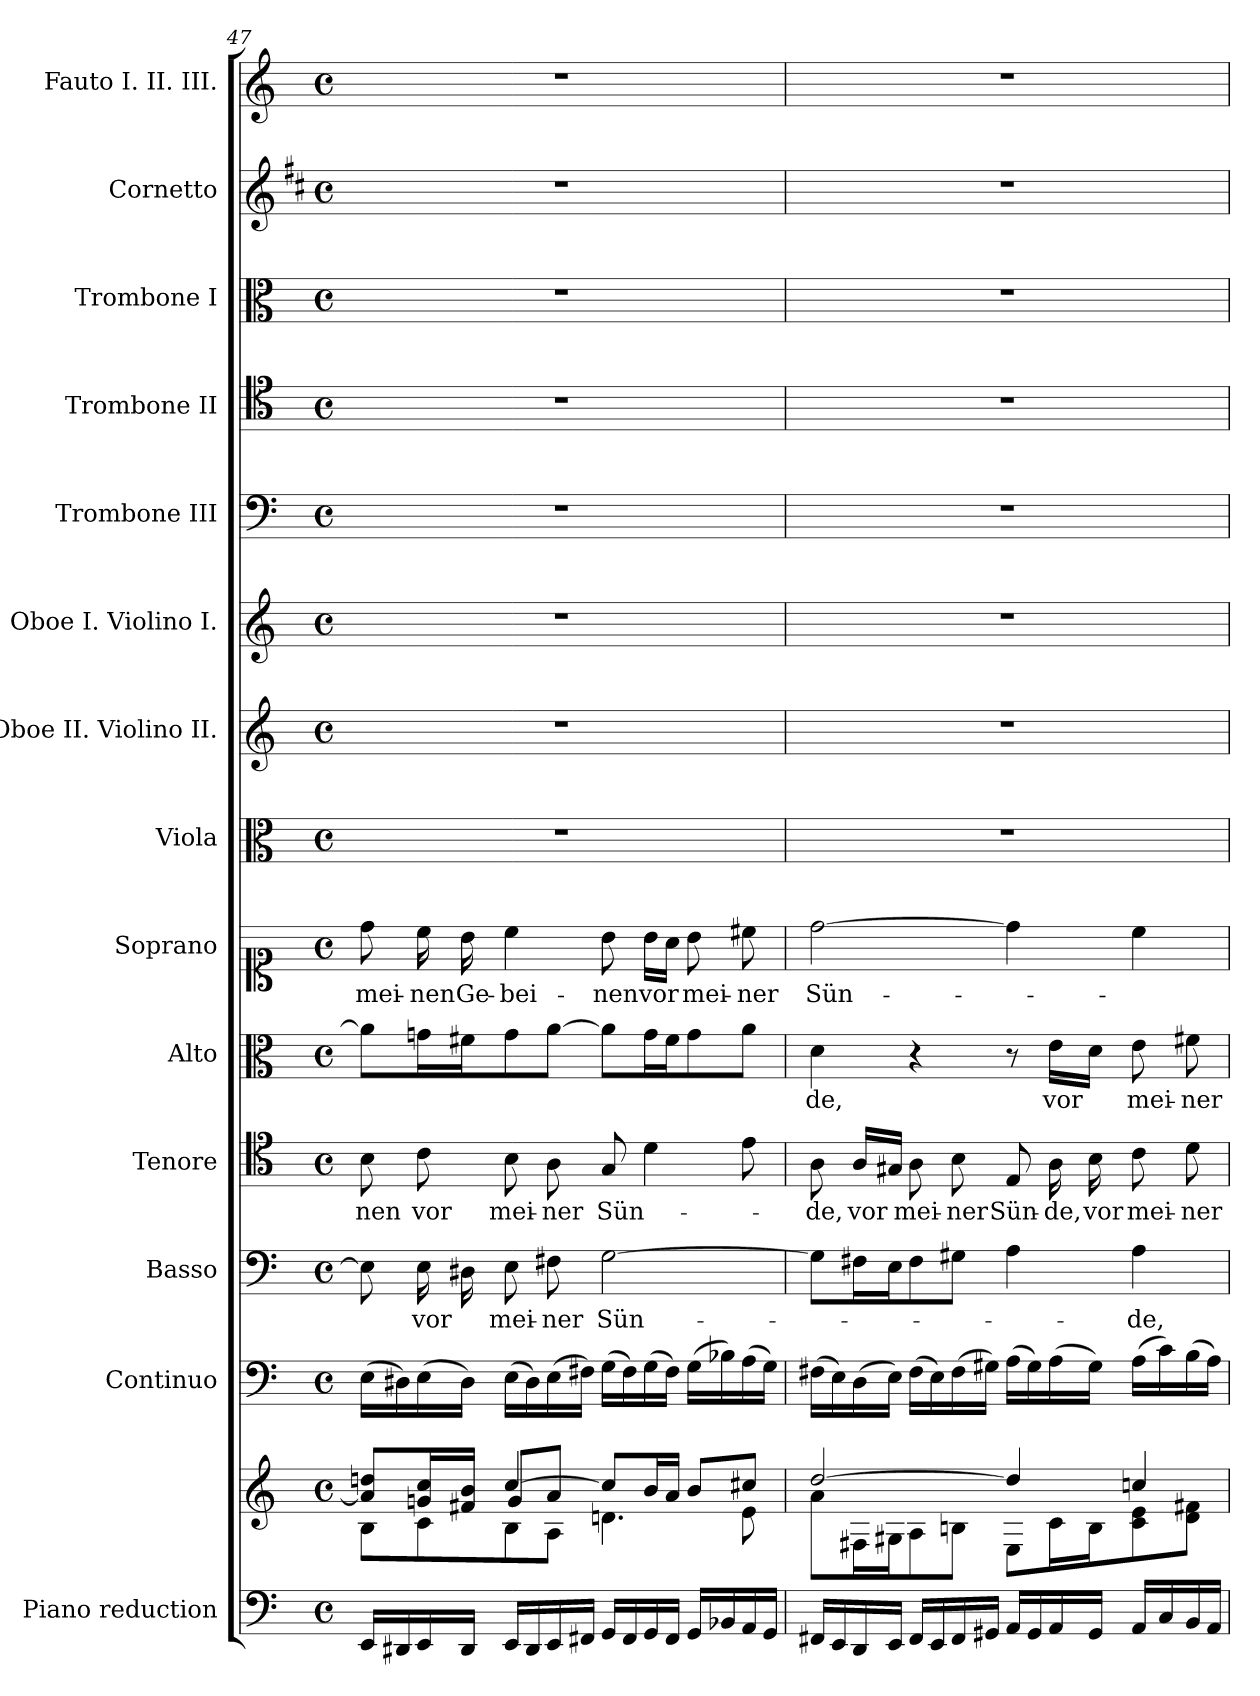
**kern	**kern	**kern	**kern	**text	**kern	**text	**kern	**text	**kern	**text	**kern	**kern	**kern	**kern	**kern	**kern	**kern	**kern
*part14	*part14	*part13	*part12	*part12	*part11	*part11	*part10	*part10	*part9	*part9	*part8	*part7	*part6	*part5	*part4	*part3	*part2	*part1
*staff15	*staff14	*staff13	*staff12	*staff12	*staff11	*staff11	*staff10	*staff10	*staff9	*staff9	*staff8	*staff7	*staff6	*staff5	*staff4	*staff3	*staff2	*staff1
*I"Piano reduction	*	*I"Continuo	*I"Basso	*	*I"Tenore	*	*I"Alto	*	*I"Soprano	*	*I"Viola	*I"Oboe II. Violino II.	*I"Oboe I. Violino I.	*I"Trombone III	*I"Trombone II	*I"Trombone I	*I"Cornetto	*I"Fauto I. II. III.
*I'Pno	*	*	*	*	*	*	*	*	*	*	*	*	*I'Ob	*I'Trb	*I'Trb	*I'Trb	*	*
*clefF4	*clefG2	*clefF4	*clefF4	*	*clefC4	*	*clefC3	*	*clefC1	*	*clefC3	*clefG2	*clefG2	*clefF4	*clefC4	*clefC3	*clefG2	*clefG2
*	*	*	*	*	*	*	*	*	*	*	*	*	*	*	*ITrd7c12	*ITrd7c12	*ITrd1c2	*
*k[]	*k[]	*k[]	*k[]	*	*k[]	*	*k[]	*	*k[]	*	*k[]	*k[]	*k[]	*k[]	*k[]	*k[]	*k[]	*k[]
*M4/4	*M4/4	*M4/4	*M4/4	*	*M4/4	*	*M4/4	*	*M4/4	*	*M4/4	*M4/4	*M4/4	*M4/4	*M4/4	*M4/4	*M4/4	*M4/4
*met(c)	*met(c)	*met(c)	*met(c)	*	*met(c)	*	*met(c)	*	*met(c)	*	*met(c)	*met(c)	*met(c)	*met(c)	*met(c)	*met(c)	*met(c)	*met(c)
=47	=47	=47	=47	=47	=47	=47	=47	=47	=47	=47	=47	=47	=47	=47	=47	=47	=47	=47
*	*^	*	*	*	*	*	*	*	*	*	*	*	*	*	*	*	*	*
*	*	*^	*	*	*	*	*	*	*	*	*	*	*	*	*	*	*	*	*
!	!	!	!	!	!	!	!	!LO:LY:b	!	!	!	!LO:LY:b	!	!	!	!	!	!	!	!
16EE/LL	8a/] 8ddn/L	8B\L	4ryy	(16E\LL	8E\]	.	8B\	-nen	8a\L]	.	8dd\	mei-	1r	1r	1r	1r	1r	1r	1r	1r
16DD#X/	.	.	.	16D#X\)	.	.	.	.	.	.	.	.	.	.	.	.	.	.	.	.
!	!	!	!	!	!	!LO:LY:b	!	!LO:LY:b	!	!	!	!LO:LY:b	!	!	!	!	!	!	!	!
16EE/	16gn/ 16cc/L	8c\	.	(16E\	16E\	vor	8c\	vor	16gn\L	.	16cc\	nen	.	.	.	.	.	.	.	.
!	!	!	!	!	!	!	!	!	!	!	!	!LO:LY:b	!	!	!	!	!	!	!	!
16DD#/JJ	16f#X/ 16b/JJ	.	.	16D#\JJ)	16D#X\	.	.	.	16f#X\J	.	16b\	Ge-	.	.	.	.	.	.	.	.
!	!	!	!	!	!	!LO:LY:b	!	!LO:LY:b	!	!	!	!LO:LY:b	!	!	!	!	!	!	!	!
16EE/LL	[4cc/	8B\	8g/L	(16E\LL	8E\	mei-	8B\	mei-	8g\	.	4cc\	bei-	.	.	.	.	.	.	.	.
16DD#/	.	.	.	16D#\)	.	.	.	.	.	.	.	.	.	.	.	.	.	.	.	.
!	!	!	!	!	!	!LO:LY:b	!	!LO:LY:b	!	!	!	!	!	!	!	!	!	!	!	!
16EE/	.	8A\J	8a/J	(16E\	8F#X\	ner	8A\	ner	[8a\J	.	.	.	.	.	.	.	.	.	.	.
16FF#X/JJ	.	.	.	16F#X\JJ)	.	.	.	.	.	.	.	.	.	.	.	.	.	.	.	.
!	!	!	!	!	!	!LO:LY:b	!	!LO:LY:b	!	!	!	!LO:LY:b	!	!	!	!	!	!	!	!
16GG/LL	8cc/L]	4.dn\	2ryy	(16G\LL	[2G\	Sün-	8G/	Sün-	8a\L]	.	8b\	nen	.	.	.	.	.	.	.	.
16FF#/	.	.	.	16F#\)	.	.	.	.	.	.	.	.	.	.	.	.	.	.	.	.
!	!	!	!	!	!	!	!	!	!	!	!	!LO:LY:b	!	!	!	!	!	!	!	!
16GG/	16b/L	.	.	(16G\	.	.	4d\	.	16g\L	.	16b\LL	vor	.	.	.	.	.	.	.	.
16FF#/JJ	16a/JJ	.	.	16F#\JJ)	.	.	.	.	16f#\J	.	16a\JJ	.	.	.	.	.	.	.	.	.
!	!	!	!	!	!	!	!	!	!	!	!	!LO:LY:b	!	!	!	!	!	!	!	!
16GG/LL	8b/L	.	.	(16G\LL	.	.	.	.	8g\	.	8b\	mei-	.	.	.	.	.	.	.	.
16BB-X/	.	.	.	16B-X\)	.	.	.	.	.	.	.	.	.	.	.	.	.	.	.	.
!	!	!	!	!	!	!	!	!	!	!	!	!LO:LY:b	!	!	!	!	!	!	!	!
16AA/	8cc#X/J	8e\	.	(16A\	.	.	8e\	.	8a\J	.	8cc#X\	ner	.	.	.	.	.	.	.	.
16GG/JJ	.	.	.	16G\JJ)	.	.	.	.	.	.	.	.	.	.	.	.	.	.	.	.
*	*	*v	*v	*	*	*	*	*	*	*	*	*	*	*	*	*	*	*	*	*
!!LO:PB:g=z
=48	=48	=48	=48	=48	=48	=48	=48	=48	=48	=48	=48	=48	=48	=48	=48	=48	=48	=48	=48
!	!	!	!	!	!	!	!LO:LY:b	!	!LO:LY:b	!	!LO:LY:b	!	!	!	!	!	!	!	!
16FF#X/LL	[2dd/	8a\L	(16F#X\LL	8G\L]	.	8A\	-de,	4d\	de,	[2dd\	Sün-	1r	1r	1r	1r	1r	1r	1r	1r
16EE/	.	.	16E\)	.	.	.	.	.	.	.	.	.	.	.	.	.	.	.	.
!	!	!	!	!	!	!	!LO:LY:b	!	!	!	!	!	!	!	!	!	!	!	!
16DD/	.	16F#X\L	(16D\	16F#X\L	.	16A/LL	vor	.	.	.	.	.	.	.	.	.	.	.	.
16EE/JJ	.	16G#X\J	16E\JJ)	16E\J	.	16G#X/JJ	.	.	.	.	.	.	.	.	.	.	.	.	.
!	!	!	!	!	!	!	!LO:LY:b	!	!	!	!	!	!	!	!	!	!	!	!
16FF#/LL	.	8A\	(16F#\LL	8F#\	.	8A\	mei-	4r	.	.	.	.	.	.	.	.	.	.	.
16EE/	.	.	16E\)	.	.	.	.	.	.	.	.	.	.	.	.	.	.	.	.
!	!	!	!	!	!	!	!LO:LY:b	!	!	!	!	!	!	!	!	!	!	!	!
16FF#/	.	8Bn\J	(16F#\	8G#X\J	.	8B\	ner	.	.	.	.	.	.	.	.	.	.	.	.
16GG#X/JJ	.	.	16G#X\JJ)	.	.	.	.	.	.	.	.	.	.	.	.	.	.	.	.
!	!	!	!	!	!	!	!LO:LY:b	!	!	!	!	!	!	!	!	!	!	!	!
16AA/LL	4dd/]	8E\L	(16A\LL	4A\	.	8E/	Sün-	8r	.	4dd\]	.	.	.	.	.	.	.	.	.
16GG#/	.	.	16G#\)	.	.	.	.	.	.	.	.	.	.	.	.	.	.	.	.
!	!	!	!	!	!	!	!LO:LY:b	!	!LO:LY:b	!	!	!	!	!	!	!	!	!	!
16AA/	.	16c\L	(16A\	.	.	16A\	de,	16e\LL	vor	.	.	.	.	.	.	.	.	.	.
!	!	!	!	!	!	!	!LO:LY:b	!	!	!	!	!	!	!	!	!	!	!	!
16GG#/JJ	.	16B\J	16G#\JJ)	.	.	16B\	vor	16d\JJ	.	.	.	.	.	.	.	.	.	.	.
!	!	!	!	!	!LO:LY:b	!	!LO:LY:b	!	!LO:LY:b	!	!	!	!	!	!	!	!	!	!
16AA/LL	4ccn/	8c\ 8e\	(16A\LL	4A\	de,	8c\	mei-	8e\	mei-	4cc\	.	.	.	.	.	.	.	.	.
16C/	.	.	16c\)	.	.	.	.	.	.	.	.	.	.	.	.	.	.	.	.
!	!	!	!	!	!	!	!LO:LY:b	!	!LO:LY:b	!	!	!	!	!	!	!	!	!	!
16BB/	.	8d\ 8f#X\J	(16B\	.	.	8d\	ner	8f#X\	ner	.	.	.	.	.	.	.	.	.	.
16AA/JJ	.	.	16A\JJ)	.	.	.	.	.	.	.	.	.	.	.	.	.	.	.	.
*	*v	*v	*	*	*	*	*	*	*	*	*	*	*	*	*	*	*	*	*
=	=	=	=	=	=	=	=	=	=	=	=	=	=	=	=	=	=	=
*-	*-	*-	*-	*-	*-	*-	*-	*-	*-	*-	*-	*-	*-	*-	*-	*-	*-	*-
